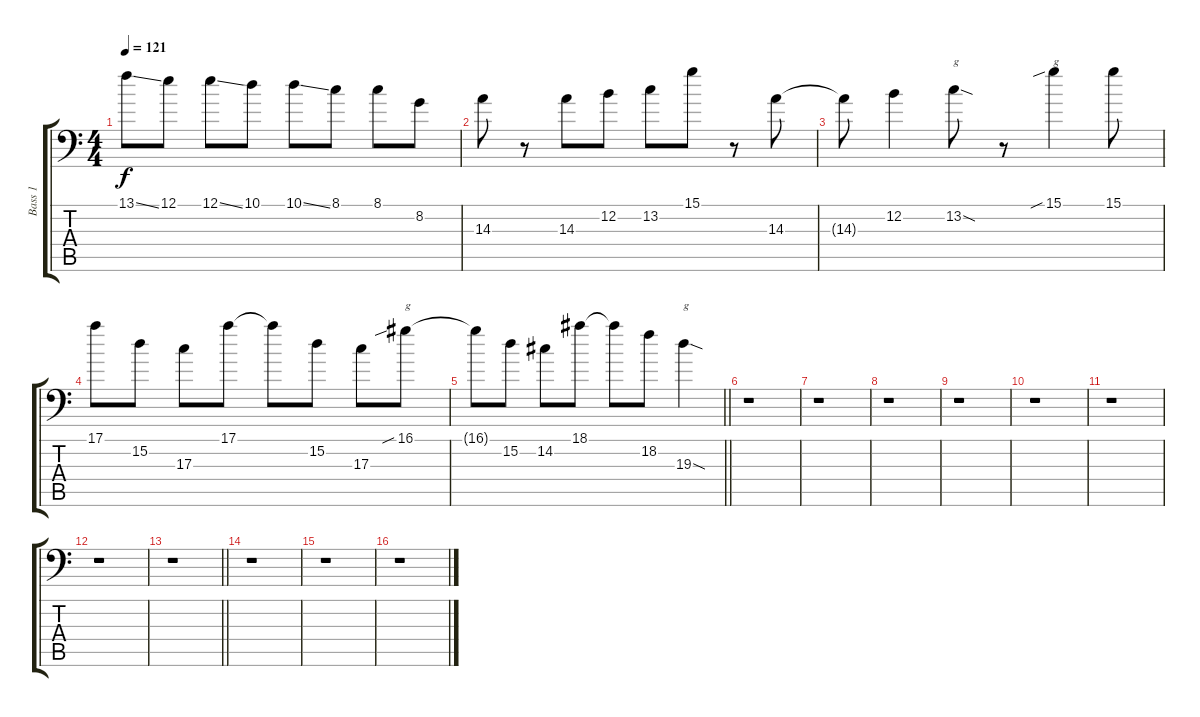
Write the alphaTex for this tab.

\track ("Bass 1" "Bass 1") {instrument electricbasspick}
\staff {score tabs}
\tuning (E3 B2 G2 D2 A1 E1) {hide}
\ts (4 4)
\tempo 121
\clef f4
\ks c
13.1{ss}.8{dy f} 12.1.8 12.1{ss}.8 10.1.8 10.1{ss}.8 8.1.8 8.1.8 8.2.8 |
14.3.8 r.8 14.3.8 12.2.8 13.2.8 15.1.8 r.8 14.3.8 |
14.3{t}.8 12.2.4 13.2{sod}.8{txt "g"} r.8 15.1{sib}.4{txt "g"} 15.1.8 |
17.1.8 15.2.8 17.3.8 17.1.8 17.1{t}.8 15.2.8 17.3.8 16.1{sib}.8{txt "g"} |
\barLineRight lightlight
16.1{t}.8 15.2.8 14.2.8 18.1.8 18.1{t}.8 18.2.8 19.3{sod}.4{txt "g"} |
r.1 |
r.1 |
r.1 |
r.1 |
r.1 |
r.1 |
r.1 |
\barLineRight lightlight
r.1 |
r.1 |
r.1 |
r.1
